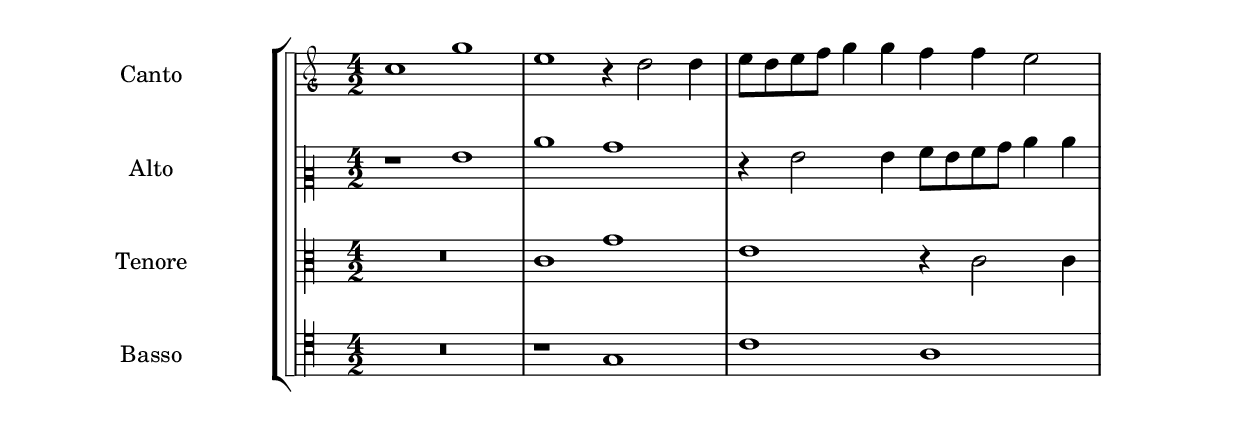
\version "2.16.0"
\include "english.ly"

\include "../../include/macros.ly" 


% canto: checked against source
cantoVIII = \relative c'' {
    \fourTwoCommonTime
    \clef "petrucci-g"
    \key c \major

    c1 g' | e r4 d2 d4 | e8([ d e f] g4) g f f e2 | }


altoVIII = \relative c'' {
    \fourTwoCommonTime
    \clef "petrucci-c2"
    \key c \major

    r1 g | c b | r4 g2 g4 a8([ g a b] c4) c | }

% tenore: checked against source
tenoreVIII = \relative c' {
    \fourTwoCommonTime
    \clef "petrucci-c3"
    \key c \major

    R\breve | c1 g' | e r4 c2 c4 | }

% basso: checked against source
bassoVIII = \relative c' {
    \fourTwoCommonTime
    \clef "petrucci-c4"
    \key c \major

    R\breve | r1 g | c a | }


    
\layout {
    ragged-bottom = ##t
    \context {
    }
    indent = 4\cm
    incipit-width = 2\cm
}
   \score {
        \new StaffGroup \with {
          systemStartDelimiter = #'SystemStartSquare
        } <<
            \new ChoirStaff = choirStaff <<
                \new Voice << 
                    \override Slur #'transparent = ##t 
                    \set Staff.instrumentName = #"Canto"
                    \cantoVIII 
                >>
                \new Voice << 
                    \override Slur #'transparent = ##t 
                    \set Staff.instrumentName = #"Alto"
                    \altoVIII 
                >>
                \new Voice << 
                    \set Staff.instrumentName = #"Tenore"
                    \tenoreVIII 
                >>
                \new Voice << 
                    \set Staff.instrumentName = #"Basso"
                    \bassoVIII 
                >>
            >>
        >>
}



